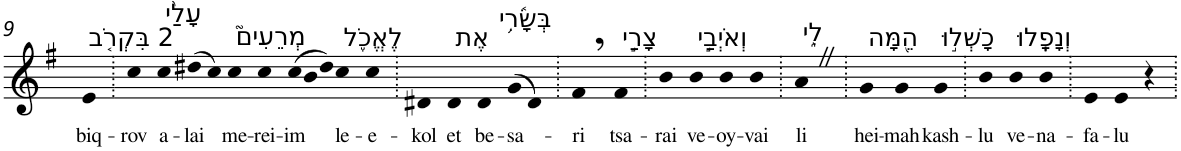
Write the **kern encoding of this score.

**kern	**text
*part1	*part1
*staff1	*staff1
*I"Piano	*
*I'Pno	*
!!LO:PB:g=z
*clefG2	*
*k[f#]	*
*G:	*
=9	=9
!LO:TX:a:t=2 בִּקְרֹ֤ב	!
!	!LO:LY:b
4e	biq-
=10.	=10.
!	!LO:LY:b
4cc	-rov
!LO:TX:a:t=עָלַ֨י	!
!	!LO:LY:b
4cc	a-
!	!LO:LY:b
(>8dd#X	-lai
8cc)	.
!LO:TX:a:t=מְרֵעִים֮	!
!	!LO:LY:b
4cc	me-
!	!LO:LY:b
4cc	-rei-
*Xtuplet	*
!	!LO:LY:b
(>12cc	-im
12b	.
12dd#)	.
!LO:TX:a:t=לֶאֱכֹ֪ל	!
!	!LO:LY:b
4cc	le-
!	!LO:LY:b
4cc	-e-
=11.	=11.
!	!LO:LY:b
4d#X	-kol
!LO:TX:a:t=אֶת	!
!	!LO:LY:b
4d#	et
!LO:TX:a:t=בְּשָׂ֫רִ֥י	!
!	!LO:LY:b
4d#	be-
!	!LO:LY:b
(>8g	-sa-
8d#)	.
=12.	=12.
!	!LO:LY:b
4f#,	-ri
!LO:TX:a:t=צָרַ֣י	!
!	!LO:LY:b
4f#	tsa-
=13.	=13.
!	!LO:LY:b
4b	-rai
!LO:TX:a:t=וְאֹיְבַ֣י	!
!	!LO:LY:b
4b	ve-
!	!LO:LY:b
4b	-oy-
!	!LO:LY:b
4b	-vai
=14.	=14.
!LO:TX:a:t=לִ֑י	!
!	!LO:LY:b
4aZ	li
=15.	=15.
!LO:TX:a:t=הֵ֖מָּה	!
!	!LO:LY:b
4g	hei-
!	!LO:LY:b
4g	-mah
!LO:TX:a:t=כָשְׁל֣וּ	!
!	!LO:LY:b
4g	kash-
=16.	=16.
!	!LO:LY:b
4b	-lu
!LO:TX:a:t=וְנָפָֽלוּ	!
!	!LO:LY:b
4b	ve-
!	!LO:LY:b
4b	-na-
=17.	=17.
!	!LO:LY:b
4e	-fa-
!	!LO:LY:b
4e	-lu
4r	.
=.	=.
*-	*-
